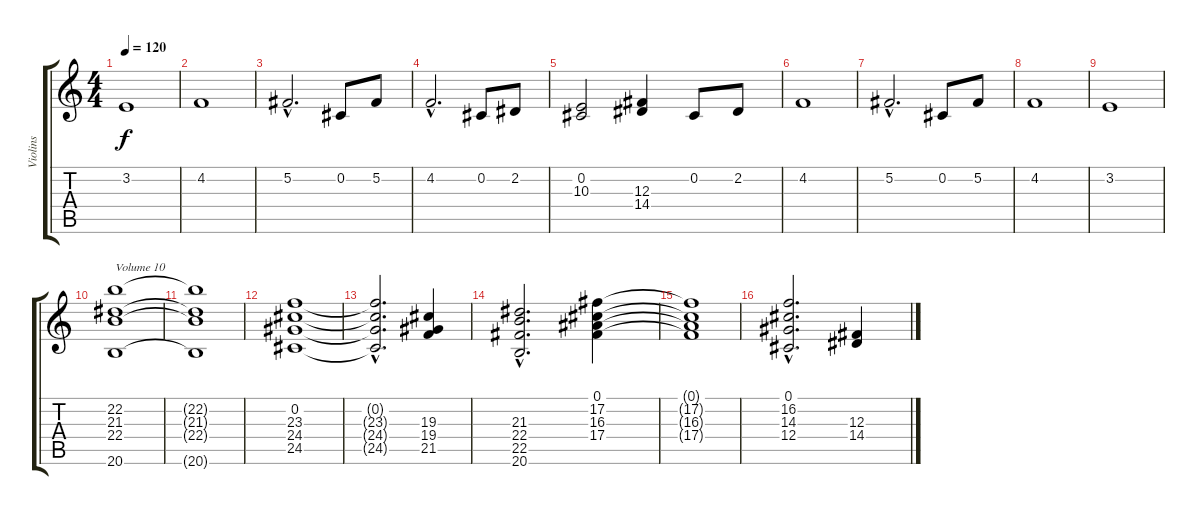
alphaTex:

\track ("Violins" "Violins") {instrument stringensemble1}
\staff {score tabs}
\tuning (Db5 Db4 Gb3 Db3 Ab2 Eb2) {hide}
\ts (4 4)
\tempo 120
\clef g2
\ks c
3.2.1{dy f} |
4.2.1 |
5.2{hac}.2{d} 0.2.8 5.2.8 |
4.2{hac}.2{d} 0.2.8 2.2.8 |
(0.2 10.3).2 (12.3 14.4).4 0.2.8 2.2.8 |
4.2.1 |
5.2{hac}.2{d} 0.2.8 5.2.8 |
4.2.1 |
3.2.1 |
(22.2 21.3 22.4 20.6).1{txt "Volume 10" volume 10} |
(22.2{t} 21.3{t} 22.4{t} 20.6{t}).1 |
(0.2 23.3 24.4 24.5).1 |
(0.2{hac t} 23.3{hac t} 24.4{hac t} 24.5{hac t}).2{d} (19.3 19.4 21.5).4 |
(21.3{hac} 22.4{hac} 22.5{hac} 20.6{hac}).2{d} (0.1 17.2 16.3 17.4).4 |
(0.1{t} 17.2{t} 16.3{t} 17.4{t}).1 |
(0.1{hac} 16.2{hac} 14.3{hac} 12.4{hac}).2{d} (12.3 14.4).4
